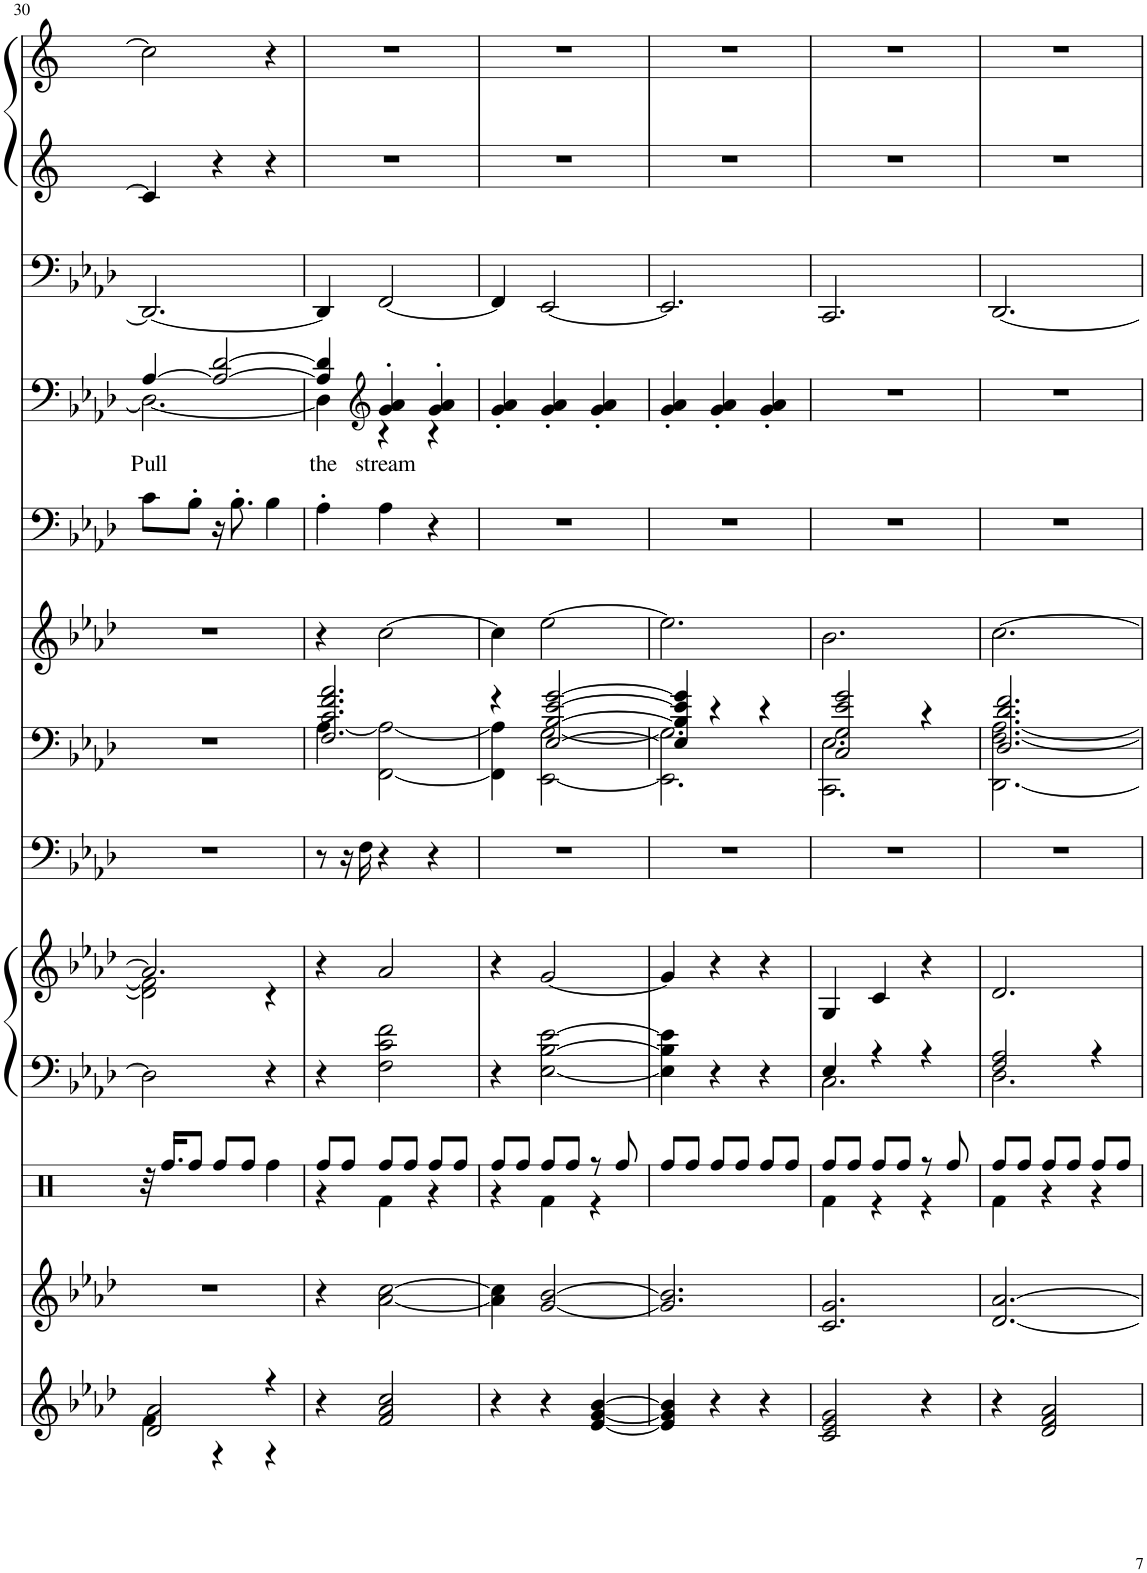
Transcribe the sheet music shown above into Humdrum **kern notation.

**kern	**kern	**kern	**kern	**kern	**kern	**kern	**kern	**kern	**kern	**text	**kern	**kern	**kern
*part11	*part10	*part9	*part8	*part8	*part7	*part6	*part5	*part4	*part3	*part3	*part2	*part1	*part1
*staff13	*staff12	*staff11	*staff10	*staff9	*staff8	*staff7	*staff6	*staff5	*staff4	*staff4	*staff3	*staff2	*staff1
*I"Grand Piano	*I"Brass Section	*I"Percussion	*I"E.Piano	*	*I"GtrFret Noise	*I"Strings 1	*I"Trumpet	*I"Alto Sax	*I"Jazz Guitar	*	*I"Acoustic Bass	*I"Grand Piano, untitled	*
*I'Pno	*I'Brs	*	*I'E.Pno	*	*	*I'Str	*I'Tpt	*I'A Sax	*	*	*I'Ac b	*I'Pno	*
!!LO:PB:g=z
*clefG2	*clefG2	*clefX	*clefF4	*clefF4	*clefF4	*clefF4	*clefG2	*clefF4	*clefG2	*	*clefF4	*clefG2	*clefG2
*	*	*	*	*	*	*	*Trd1c2	*Trd5c9	*	*	*	*	*
*k[b-e-a-d-]	*k[b-e-a-d-]	*k[]	*k[b-e-a-d-]	*k[b-e-a-d-]	*k[b-e-a-d-]	*k[b-e-a-d-]	*k[b-e-a-d-]	*k[b-e-a-d-]	*k[b-e-a-d-]	*	*k[b-e-a-d-]	*k[b-e-a-d-]	*k[b-e-a-d-]
*M3/4	*M3/4	*M3/4	*M3/4	*M3/4	*M3/4	*M3/4	*M3/4	*M3/4	*M3/4	*	*M3/4	*M3/4	*M3/4
=30	=30	=30	=30	=30	=30	=30	=30	=30	=30	=30	=30	=30	=30
*^	*	*	*	*^	*	*	*	*	*	*	*	*	*
!	!	!	!	!	!	!	!	!	!	!	!	!LO:LY:b	!	!	!
*	*	*	*	*	*	*	*	*	*	*	*^	*	*	*	*
2d-/ 2a-/	4f\	2.r	32r	2D-\]	2.a-/]	2d-\] 2f\]	2.r	2.r	2.r	8c\L	[4A-/	2.D-\_	Pull	2.DD-/_	4c#/]	2cc\]
.	.	.	16.Rff/KL	.	.	.	.	.	.	.	.	.	.	.	.	.
.	.	.	8Rff/J	.	.	.	.	.	.	8B-'\J	.	.	.	.	.	.
.	4r	.	8Rff/L	.	.	.	.	.	.	16r	2A-/_ [2d-/	.	.	.	4r	.
.	.	.	.	.	.	.	.	.	.	8.B-'\	.	.	.	.	.	.
.	.	.	8Rff/J	.	.	.	.	.	.	.	.	.	.	.	.	.
4r	4r	.	4Rff\	4r	.	4r	.	.	.	4B-\	.	.	.	.	4r	4r
=31	=31	=31	=31	=31	=31	=31	=31	=31	=31	=31	=31	=31	=31	=31	=31	=31
*	*	*	*^	*	*	*	*	*^	*	*	*	*	*	*	*	*
!	!	!	!	!	!	!	!	!	!	!	!	!	!	!	!LO:LY:b	!	!	!
*v	*v	*	*	*	*	*v	*v	*	*	*	*	*	*	*	*	*	*	*
4r	4r	8Rff/L	4r	4r	4r	8r	2.F/ 2.c/ 2.f/ 2.a-/	[4A-\	4r	4A-'\	4A-/] 4d-/]	4D-\]	the	4DD-/]	2.r	2.r
.	.	8Rff/J	.	.	.	16r	.	.	.	.	.	.	.	.	.	.
.	.	.	.	.	.	16F\	.	.	.	.	.	.	.	.	.	.
*	*	*	*	*	*	*	*	*	*	*	*clefG2	*	*	*	*	*
!	!	!	!	!	!	!	!	!	!	!	!	!	!LO:LY:b	!	!	!
2f/ 2a-/ 2cc/	[2a-\ [2cc\	8Rff/L	4Rf\	2F\ 2c\ 2f\	2a-/	4r	.	[2FF\ 2A-\_	[2cc\	4A-\	4g/' 4a-/'	4r	stream	[2FF/	.	.
.	.	8Rff/J	.	.	.	.	.	.	.	.	.	.	.	.	.	.
.	.	8Rff/L	4r	.	.	4r	.	.	.	4r	4g/' 4a-/'	4r	.	.	.	.
.	.	8Rff/J	.	.	.	.	.	.	.	.	.	.	.	.	.	.
*	*	*	*	*	*	*	*	*	*	*	*v	*v	*	*	*	*
=32	=32	=32	=32	=32	=32	=32	=32	=32	=32	=32	=32	=32	=32	=32	=32
4r	4a-\] 4cc\]	8Rff/L	4r	4r	4r	2.r	4r	4FF\] 4A-\]	4cc\]	2.r	4g/' 4a-/'	.	4FF/]	2.r	2.r
.	.	8Rff/J	.	.	.	.	.	.	.	.	.	.	.	.	.
4r	[2g/ [2b-/	8Rff/L	4Rf\	[2E-\ [2B-\ [2e-\	[2g/	.	[2E-/ [2B-/ [2e-/ [2g/	[2EE-\ [2G\	[2ee-\	.	4g/' 4a-/'	.	[2EE-/	.	.
.	.	8Rff/J	.	.	.	.	.	.	.	.	.	.	.	.	.
[4e-/ [4g/ [4b-/	.	8r	4r	.	.	.	.	.	.	.	4g/' 4a-/'	.	.	.	.
.	.	8Rff/	.	.	.	.	.	.	.	.	.	.	.	.	.
*	*	*v	*v	*	*	*	*	*	*	*	*	*	*	*	*
=33	=33	=33	=33	=33	=33	=33	=33	=33	=33	=33	=33	=33	=33	=33
4e-/] 4g/] 4b-/]	2.g/] 2.b-/]	8Rff/L	4E-\] 4B-\] 4e-\]	4g/]	2.r	4E-/] 4B-/] 4e-/] 4g/]	2.EE-\] 2.G\]	2.ee-\]	2.r	4g/' 4a-/'	.	2.EE-/]	2.r	2.r
.	.	8Rff/J	.	.	.	.	.	.	.	.	.	.	.	.
4r	.	8Rff/L	4r	4r	.	4r	.	.	.	4g/' 4a-/'	.	.	.	.
.	.	8Rff/J	.	.	.	.	.	.	.	.	.	.	.	.
4r	.	8Rff/L	4r	4r	.	4r	.	.	.	4g/' 4a-/'	.	.	.	.
.	.	8Rff/J	.	.	.	.	.	.	.	.	.	.	.	.
=34	=34	=34	=34	=34	=34	=34	=34	=34	=34	=34	=34	=34	=34	=34
*	*	*^	*^	*	*	*	*	*	*	*	*	*	*	*
2c/ 2e-/ 2g/	2.c/ 2.g/	8Rff/L	4Rf\	4E-/	2.C\	4G/	2.r	2C/ 2G/ 2e-/ 2g/	2.CC\ 2.E-\	2.b-\	2.r	2.r	.	2.CC/	2.r	2.r
.	.	8Rff/J	.	.	.	.	.	.	.	.	.	.	.	.	.	.
.	.	8Rff/L	4r	4r	.	4c/	.	.	.	.	.	.	.	.	.	.
.	.	8Rff/J	.	.	.	.	.	.	.	.	.	.	.	.	.	.
4r	.	8r	4r	4r	.	4r	.	4r	.	.	.	.	.	.	.	.
.	.	8Rff/	.	.	.	.	.	.	.	.	.	.	.	.	.	.
=35	=35	=35	=35	=35	=35	=35	=35	=35	=35	=35	=35	=35	=35	=35	=35	=35
4r	[2.d-/ [2.a-/	8Rff/L	4Rf\	2F/ 2A-/	2.D-\	2.d-/	2.r	2.D-/ 2.d-/ 2.f/	[2.DD-\ [2.F\ [2.A-\	[2.cc\	2.r	2.r	.	[2.DD-/	2.r	2.r
.	.	8Rff/J	.	.	.	.	.	.	.	.	.	.	.	.	.	.
2d-/ 2f/ 2a-/	.	8Rff/L	4r	.	.	.	.	.	.	.	.	.	.	.	.	.
.	.	8Rff/J	.	.	.	.	.	.	.	.	.	.	.	.	.	.
.	.	8Rff/L	4r	4r	.	.	.	.	.	.	.	.	.	.	.	.
.	.	8Rff/J	.	.	.	.	.	.	.	.	.	.	.	.	.	.
*	*	*v	*v	*	*	*	*	*v	*v	*	*	*	*	*	*	*
*	*	*	*v	*v	*	*	*	*	*	*	*	*	*	*
=	=	=	=	=	=	=	=	=	=	=	=	=	=
*-	*-	*-	*-	*-	*-	*-	*-	*-	*-	*-	*-	*-	*-
